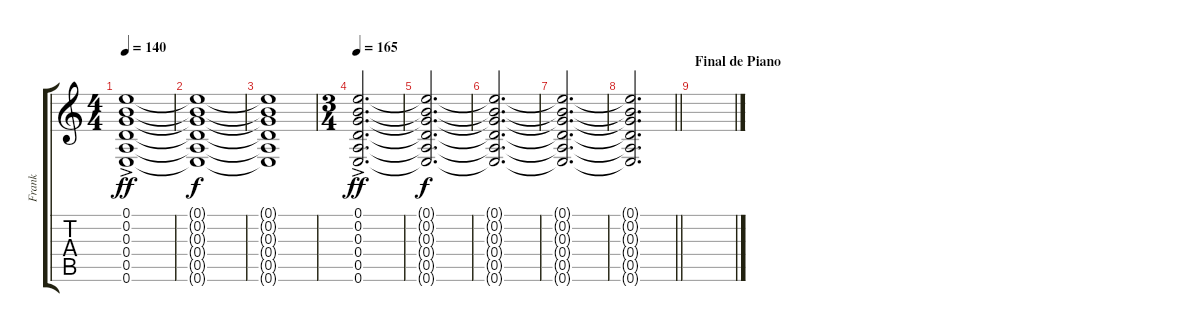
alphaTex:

\track ("Frank" "Frank") {instrument acousticguitarsteel}
\staff {score tabs}
\tuning (E4 B3 G3 D3 A2 E2) {hide}
\ts (4 4)
\tempo 140
\clef g2
\ks c
(0.1{ac} 0.2{ac} 0.3{ac} 0.4{ac} 0.5{ac} 0.6{ac}).1{dy ff} |
(0.1{t} 0.2{t} 0.3{t} 0.4{t} 0.5{t} 0.6{t}).1{dy f} |
(0.1{t} 0.2{t} 0.3{t} 0.4{t} 0.5{t} 0.6{t}).1 |
\ts (3 4)
\tempo 165
(0.1{ac} 0.2{ac} 0.3{ac} 0.4{ac} 0.5{ac} 0.6{ac}).2{d dy ff volume 0} |
(0.1{t} 0.2{t} 0.3{t} 0.4{t} 0.5{t} 0.6{t}).2{d dy f} |
(0.1{t} 0.2{t} 0.3{t} 0.4{t} 0.5{t} 0.6{t}).2{d} |
(0.1{t} 0.2{t} 0.3{t} 0.4{t} 0.5{t} 0.6{t}).2{d} |
\barLineRight lightlight
(0.1{t} 0.2{t} 0.3{t} 0.4{t} 0.5{t} 0.6{t}).2{d} |
\section ("" "Final de Piano")
